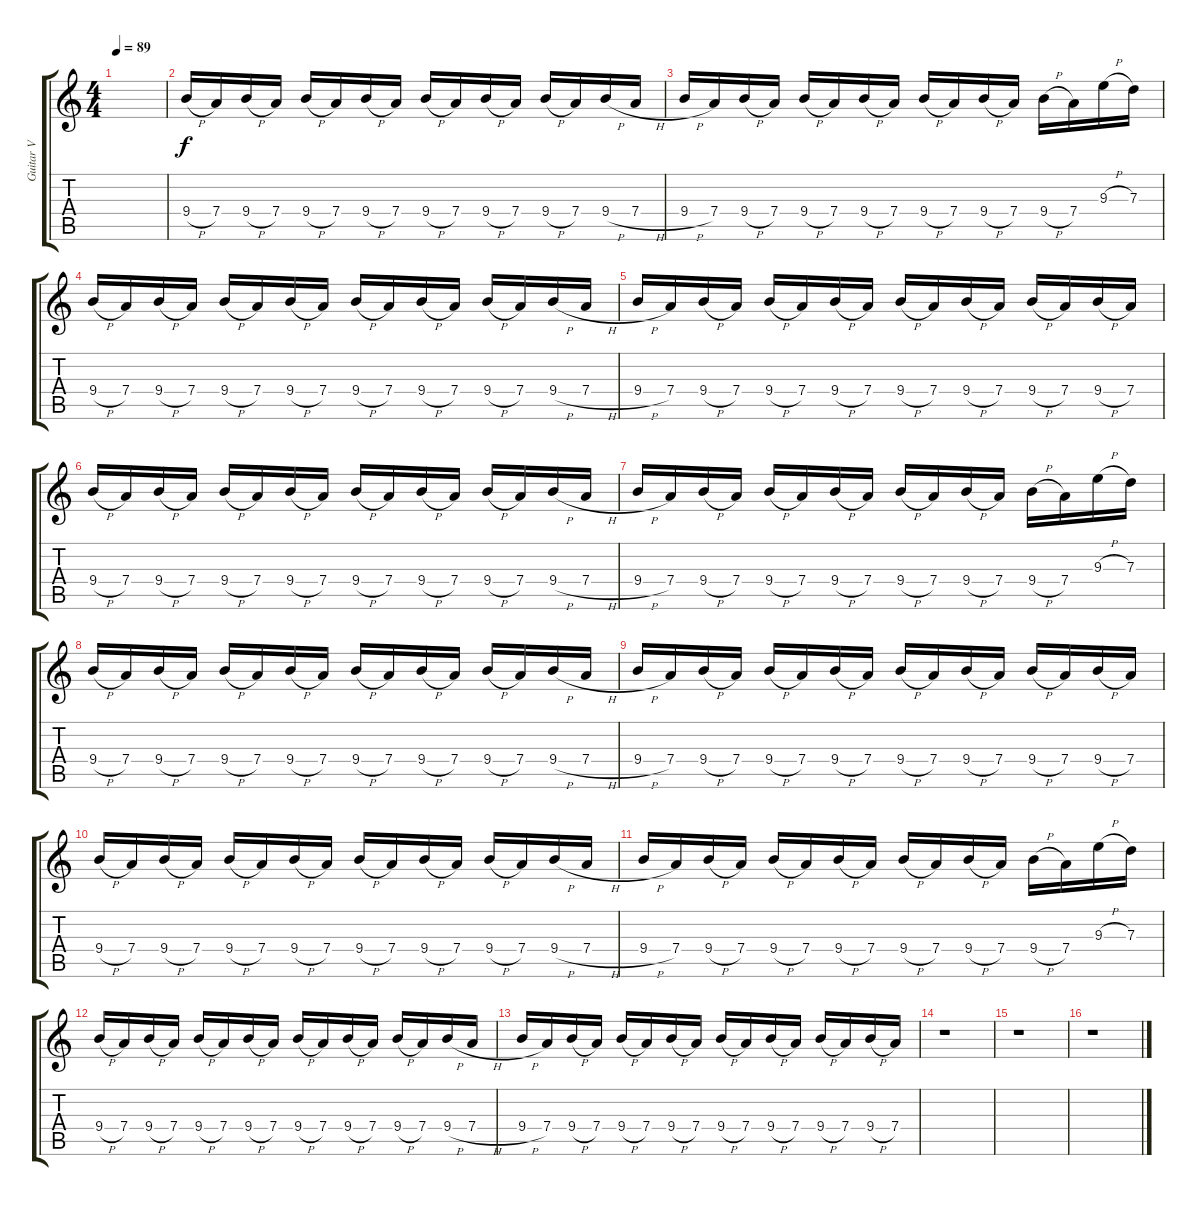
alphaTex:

\track ("Guitar V" "Guitar V") {instrument overdrivenguitar}
\staff {score tabs}
\tuning (E4 B3 G3 D3 A2 E2) {hide}
\ts (4 4)
\tempo 89
\clef g2
\ks c
|
9.4{h}.16 7.4.16 9.4{h}.16 7.4.16 9.4{h}.16 7.4.16 9.4{h}.16 7.4.16 9.4{h}.16 7.4.16 9.4{h}.16 7.4.16 9.4{h}.16 7.4.16 9.4{h}.16 7.4{h}.16 |
9.4{h}.16 7.4.16 9.4{h}.16 7.4.16 9.4{h}.16 7.4.16 9.4{h}.16 7.4.16 9.4{h}.16 7.4.16 9.4{h}.16 7.4.16 9.4{h}.16 7.4.16 9.3{h}.16 7.3.16 |
9.4{h}.16 7.4.16 9.4{h}.16 7.4.16 9.4{h}.16 7.4.16 9.4{h}.16 7.4.16 9.4{h}.16 7.4.16 9.4{h}.16 7.4.16 9.4{h}.16 7.4.16 9.4{h}.16 7.4{h}.16 |
9.4{h}.16 7.4.16 9.4{h}.16 7.4.16 9.4{h}.16 7.4.16 9.4{h}.16 7.4.16 9.4{h}.16 7.4.16 9.4{h}.16 7.4.16 9.4{h}.16 7.4.16 9.4{h}.16 7.4.16 |
9.4{h}.16 7.4.16 9.4{h}.16 7.4.16 9.4{h}.16 7.4.16 9.4{h}.16 7.4.16 9.4{h}.16 7.4.16 9.4{h}.16 7.4.16 9.4{h}.16 7.4.16 9.4{h}.16 7.4{h}.16 |
9.4{h}.16 7.4.16 9.4{h}.16 7.4.16 9.4{h}.16 7.4.16 9.4{h}.16 7.4.16 9.4{h}.16 7.4.16 9.4{h}.16 7.4.16 9.4{h}.16 7.4.16 9.3{h}.16 7.3.16 |
9.4{h}.16 7.4.16 9.4{h}.16 7.4.16 9.4{h}.16 7.4.16 9.4{h}.16 7.4.16 9.4{h}.16 7.4.16 9.4{h}.16 7.4.16 9.4{h}.16 7.4.16 9.4{h}.16 7.4{h}.16 |
9.4{h}.16 7.4.16 9.4{h}.16 7.4.16 9.4{h}.16 7.4.16 9.4{h}.16 7.4.16 9.4{h}.16 7.4.16 9.4{h}.16 7.4.16 9.4{h}.16 7.4.16 9.4{h}.16 7.4.16 |
9.4{h}.16 7.4.16 9.4{h}.16 7.4.16 9.4{h}.16 7.4.16 9.4{h}.16 7.4.16 9.4{h}.16 7.4.16 9.4{h}.16 7.4.16 9.4{h}.16 7.4.16 9.4{h}.16 7.4{h}.16 |
9.4{h}.16 7.4.16 9.4{h}.16 7.4.16 9.4{h}.16 7.4.16 9.4{h}.16 7.4.16 9.4{h}.16 7.4.16 9.4{h}.16 7.4.16 9.4{h}.16 7.4.16 9.3{h}.16 7.3.16 |
9.4{h}.16{volume 4} 7.4.16 9.4{h}.16 7.4.16 9.4{h}.16 7.4.16 9.4{h}.16 7.4.16 9.4{h}.16 7.4.16 9.4{h}.16 7.4.16 9.4{h}.16 7.4.16 9.4{h}.16 7.4{h}.16 |
9.4{h}.16 7.4.16 9.4{h}.16 7.4.16 9.4{h}.16 7.4.16 9.4{h}.16 7.4.16 9.4{h}.16 7.4.16 9.4{h}.16 7.4.16 9.4{h}.16 7.4.16 9.4{h}.16 7.4.16 |
r.1 |
r.1 |
r.1
